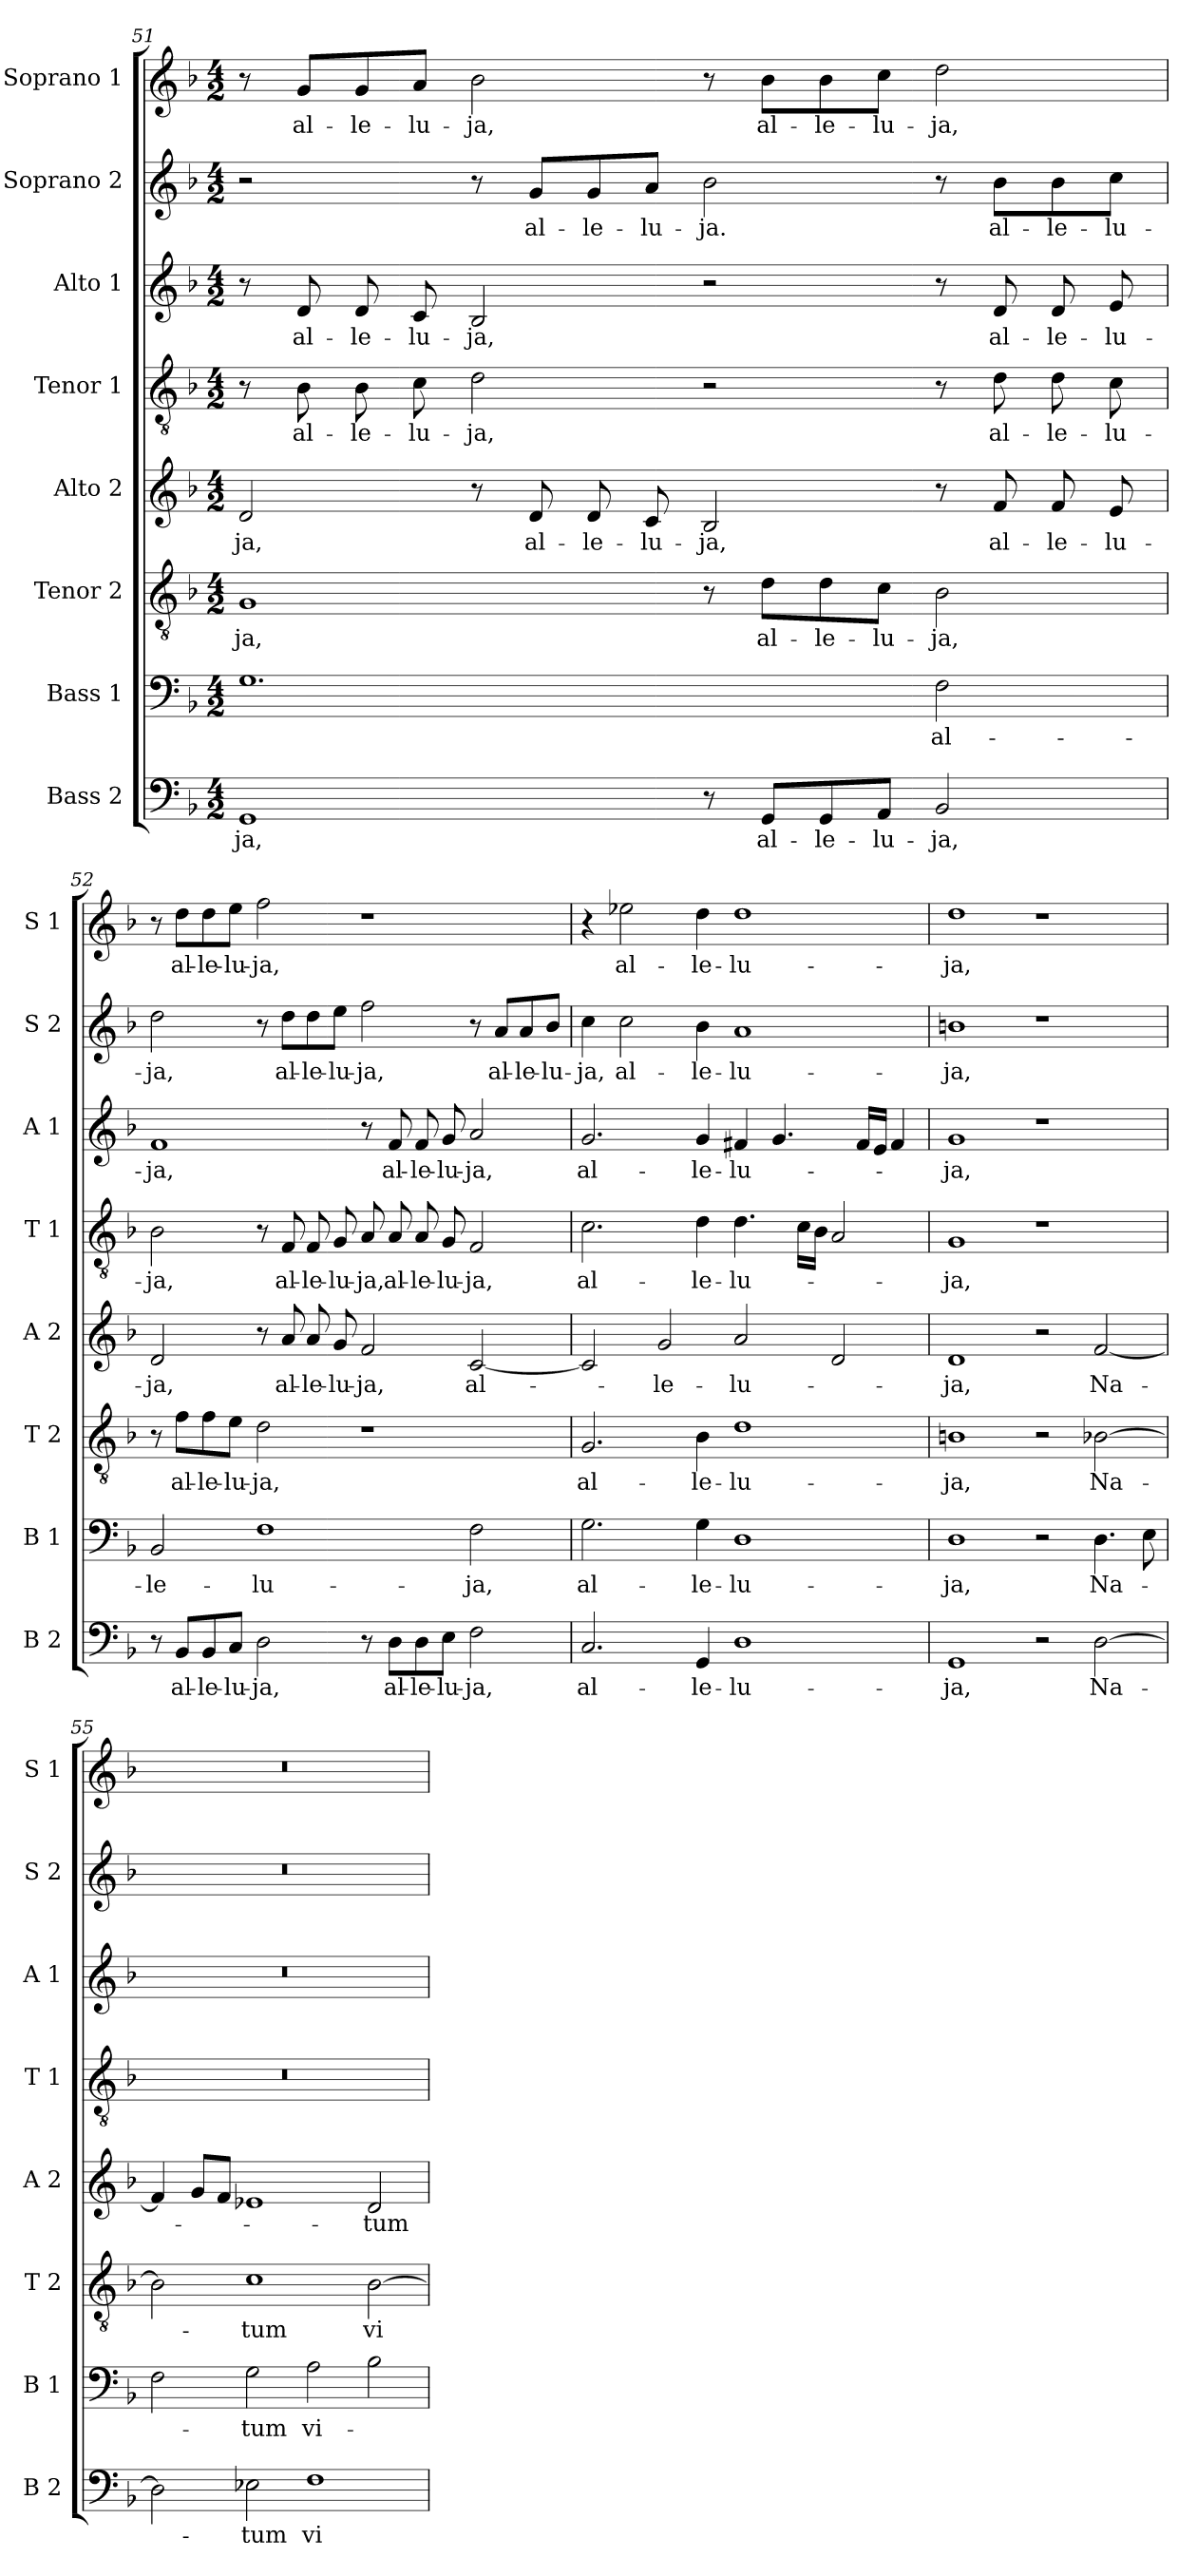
**kern	**text	**kern	**text	**kern	**text	**kern	**text	**kern	**text	**kern	**text	**kern	**text	**kern	**text
*part8	*part8	*part7	*part7	*part6	*part6	*part5	*part5	*part4	*part4	*part3	*part3	*part2	*part2	*part1	*part1
*staff8	*staff8	*staff7	*staff7	*staff6	*staff6	*staff5	*staff5	*staff4	*staff4	*staff3	*staff3	*staff2	*staff2	*staff1	*staff1
*I"Bass 2	*	*I"Bass 1	*	*I"Tenor 2	*	*I"Alto 2	*	*I"Tenor 1	*	*I"Alto 1	*	*I"Soprano 2	*	*I"Soprano 1	*
*I'B 2	*	*I'B 1	*	*I'T 2	*	*I'A 2	*	*I'T 1	*	*I'A 1	*	*I'S 2	*	*I'S 1	*
*clefF4	*	*clefF4	*	*clefGv2	*	*clefG2	*	*clefGv2	*	*clefG2	*	*clefG2	*	*clefG2	*
*k[b-]	*	*k[b-]	*	*k[b-]	*	*k[b-]	*	*k[b-]	*	*k[b-]	*	*k[b-]	*	*k[b-]	*
*F:	*	*F:	*	*F:	*	*F:	*	*F:	*	*F:	*	*F:	*	*F:	*
*M4/2	*	*M4/2	*	*M4/2	*	*M4/2	*	*M4/2	*	*M4/2	*	*M4/2	*	*M4/2	*
=51	=51	=51	=51	=51	=51	=51	=51	=51	=51	=51	=51	=51	=51	=51	=51
!	!LO:LY:b	!	!	!	!LO:LY:b	!	!LO:LY:b	!	!	!	!	!	!	!	!
1GG	-ja,	1.G	.	1G	-ja,	2d/	-ja,	8r	.	8r	.	2r	.	8r	.
!	!	!	!	!	!	!	!	!	!LO:LY:b	!	!LO:LY:b	!	!	!	!LO:LY:b
.	.	.	.	.	.	.	.	8B-\	al-	8d/	al-	.	.	8g/L	al-
!	!	!	!	!	!	!	!	!	!LO:LY:b	!	!LO:LY:b	!	!	!	!LO:LY:b
.	.	.	.	.	.	.	.	8B-\	-le-	8d/	-le-	.	.	8g/	-le-
!	!	!	!	!	!	!	!	!	!LO:LY:b	!	!LO:LY:b	!	!	!	!LO:LY:b
.	.	.	.	.	.	.	.	8c\	-lu-	8c/	-lu-	.	.	8a/J	-lu-
!	!	!	!	!	!	!	!	!	!LO:LY:b	!	!LO:LY:b	!	!	!	!LO:LY:b
.	.	.	.	.	.	8r	.	2d\	-ja,	2B-/	-ja,	8r	.	2b-\	-ja,
!	!	!	!	!	!	!	!LO:LY:b	!	!	!	!	!	!LO:LY:b	!	!
.	.	.	.	.	.	8d/	al-	.	.	.	.	8g/L	al-	.	.
!	!	!	!	!	!	!	!LO:LY:b	!	!	!	!	!	!LO:LY:b	!	!
.	.	.	.	.	.	8d/	-le-	.	.	.	.	8g/	-le-	.	.
!	!	!	!	!	!	!	!LO:LY:b	!	!	!	!	!	!LO:LY:b	!	!
.	.	.	.	.	.	8c/	-lu-	.	.	.	.	8a/J	-lu-	.	.
!	!	!	!	!	!	!	!LO:LY:b	!	!	!	!	!	!LO:LY:b	!	!
8r	.	.	.	8r	.	2B-/	-ja,	2r	.	2r	.	2b-\	-ja.	8r	.
!	!LO:LY:b	!	!	!	!LO:LY:b	!	!	!	!	!	!	!	!	!	!LO:LY:b
8GG/L	al-	.	.	8d\L	al-	.	.	.	.	.	.	.	.	8b-\L	al-
!	!LO:LY:b	!	!	!	!LO:LY:b	!	!	!	!	!	!	!	!	!	!LO:LY:b
8GG/	-le-	.	.	8d\	-le-	.	.	.	.	.	.	.	.	8b-\	-le-
!	!LO:LY:b	!	!	!	!LO:LY:b	!	!	!	!	!	!	!	!	!	!LO:LY:b
8AA/J	-lu-	.	.	8c\J	-lu-	.	.	.	.	.	.	.	.	8cc\J	-lu-
!	!LO:LY:b	!	!LO:LY:b	!	!LO:LY:b	!	!	!	!	!	!	!	!	!	!LO:LY:b
2BB-/	-ja,	2F\	al-	2B-\	-ja,	8r	.	8r	.	8r	.	8r	.	2dd\	-ja,
!	!	!	!	!	!	!	!LO:LY:b	!	!LO:LY:b	!	!LO:LY:b	!	!LO:LY:b	!	!
.	.	.	.	.	.	8f/	al-	8d\	al-	8d/	al-	8b-\L	al-	.	.
!	!	!	!	!	!	!	!LO:LY:b	!	!LO:LY:b	!	!LO:LY:b	!	!LO:LY:b	!	!
.	.	.	.	.	.	8f/	-le-	8d\	-le-	8d/	-le-	8b-\	-le-	.	.
!	!	!	!	!	!	!	!LO:LY:b	!	!LO:LY:b	!	!LO:LY:b	!	!LO:LY:b	!	!
.	.	.	.	.	.	8e/	-lu-	8c\	-lu-	8e/	-lu-	8cc\J	-lu-	.	.
!!LO:LB:g=z
=52	=52	=52	=52	=52	=52	=52	=52	=52	=52	=52	=52	=52	=52	=52	=52
!	!	!	!LO:LY:b	!	!	!	!LO:LY:b	!	!LO:LY:b	!	!LO:LY:b	!	!LO:LY:b	!	!
8r	.	2BB-/	-le-	8r	.	2d/	-ja,	2B-\	-ja,	1f	-ja,	2dd\	-ja,	8r	.
!	!LO:LY:b	!	!	!	!LO:LY:b	!	!	!	!	!	!	!	!	!	!LO:LY:b
8BB-/L	al-	.	.	8f\L	al-	.	.	.	.	.	.	.	.	8dd\L	al-
!	!LO:LY:b	!	!	!	!LO:LY:b	!	!	!	!	!	!	!	!	!	!LO:LY:b
8BB-/	-le-	.	.	8f\	-le-	.	.	.	.	.	.	.	.	8dd\	-le-
!	!LO:LY:b	!	!	!	!LO:LY:b	!	!	!	!	!	!	!	!	!	!LO:LY:b
8C/J	-lu-	.	.	8e\J	-lu-	.	.	.	.	.	.	.	.	8ee\J	-lu-
!	!LO:LY:b	!	!LO:LY:b	!	!LO:LY:b	!	!	!	!	!	!	!	!	!	!LO:LY:b
2D\	-ja,	1F	-lu-	2d\	-ja,	8r	.	8r	.	.	.	8r	.	2ff\	-ja,
!	!	!	!	!	!	!	!LO:LY:b	!	!LO:LY:b	!	!	!	!LO:LY:b	!	!
.	.	.	.	.	.	8a/	al-	8F/	al-	.	.	8dd\L	al-	.	.
!	!	!	!	!	!	!	!LO:LY:b	!	!LO:LY:b	!	!	!	!LO:LY:b	!	!
.	.	.	.	.	.	8a/	-le-	8F/	-le-	.	.	8dd\	-le-	.	.
!	!	!	!	!	!	!	!LO:LY:b	!	!LO:LY:b	!	!	!	!LO:LY:b	!	!
.	.	.	.	.	.	8g/	-lu-	8G/	-lu-	.	.	8ee\J	-lu-	.	.
!	!	!	!	!	!	!	!LO:LY:b	!	!LO:LY:b	!	!	!	!LO:LY:b	!	!
8r	.	.	.	1r	.	2f/	-ja,	8A/	-ja,	8r	.	2ff\	-ja,	1r	.
!	!LO:LY:b	!	!	!	!	!	!	!	!LO:LY:b	!	!LO:LY:b	!	!	!	!
8D\L	al-	.	.	.	.	.	.	8A/	al-	8f/	al-	.	.	.	.
!	!LO:LY:b	!	!	!	!	!	!	!	!LO:LY:b	!	!LO:LY:b	!	!	!	!
8D\	-le-	.	.	.	.	.	.	8A/	-le-	8f/	-le-	.	.	.	.
!	!LO:LY:b	!	!	!	!	!	!	!	!LO:LY:b	!	!LO:LY:b	!	!	!	!
8E\J	-lu-	.	.	.	.	.	.	8G/	-lu-	8g/	-lu-	.	.	.	.
!	!LO:LY:b	!	!LO:LY:b	!	!	!	!LO:LY:b	!	!LO:LY:b	!	!LO:LY:b	!	!	!	!
2F\	-ja,	2F\	-ja,	.	.	[2c/	al-	2F/	-ja,	2a/	-ja,	8r	.	.	.
!	!	!	!	!	!	!	!	!	!	!	!	!	!LO:LY:b	!	!
.	.	.	.	.	.	.	.	.	.	.	.	8a/L	al-	.	.
!	!	!	!	!	!	!	!	!	!	!	!	!	!LO:LY:b	!	!
.	.	.	.	.	.	.	.	.	.	.	.	8a/	-le-	.	.
!	!	!	!	!	!	!	!	!	!	!	!	!	!LO:LY:b	!	!
.	.	.	.	.	.	.	.	.	.	.	.	8b-/J	-lu-	.	.
=53	=53	=53	=53	=53	=53	=53	=53	=53	=53	=53	=53	=53	=53	=53	=53
!	!LO:LY:b	!	!LO:LY:b	!	!LO:LY:b	!	!	!	!LO:LY:b	!	!LO:LY:b	!	!LO:LY:b	!	!
2.C/	al-	2.G\	al-	2.G/	al-	2c/]	.	2.c\	al-	2.g/	al-	4cc\	-ja,	4r	.
!	!	!	!	!	!	!	!	!	!	!	!	!	!LO:LY:b	!	!LO:LY:b
.	.	.	.	.	.	.	.	.	.	.	.	2cc\	al-	2ee-X\	al-
!	!	!	!	!	!	!	!LO:LY:b	!	!	!	!	!	!	!	!
.	.	.	.	.	.	2g/	-le-	.	.	.	.	.	.	.	.
!	!LO:LY:b	!	!LO:LY:b	!	!LO:LY:b	!	!	!	!LO:LY:b	!	!LO:LY:b	!	!LO:LY:b	!	!LO:LY:b
4GG/	-le-	4G\	-le-	4B-\	-le-	.	.	4d\	-le-	4g/	-le-	4b-\	-le-	4dd\	-le-
!	!LO:LY:b	!	!LO:LY:b	!	!LO:LY:b	!	!LO:LY:b	!	!LO:LY:b	!	!LO:LY:b	!	!LO:LY:b	!	!LO:LY:b
1D	-lu-	1D	-lu-	1d	-lu-	2a/	-lu-	4.d\	-lu-	4f#X/	-lu-	1a	-lu-	1dd	-lu-
.	.	.	.	.	.	.	.	.	.	4.g/	.	.	.	.	.
.	.	.	.	.	.	.	.	16c\LL	.	.	.	.	.	.	.
.	.	.	.	.	.	.	.	16B-\JJ	.	.	.	.	.	.	.
.	.	.	.	.	.	2d/	.	2A/	.	.	.	.	.	.	.
.	.	.	.	.	.	.	.	.	.	16f#/LL	.	.	.	.	.
.	.	.	.	.	.	.	.	.	.	16e/JJ	.	.	.	.	.
.	.	.	.	.	.	.	.	.	.	4f#/	.	.	.	.	.
=54	=54	=54	=54	=54	=54	=54	=54	=54	=54	=54	=54	=54	=54	=54	=54
!	!LO:LY:b	!	!LO:LY:b	!	!LO:LY:b	!	!LO:LY:b	!	!LO:LY:b	!	!LO:LY:b	!	!LO:LY:b	!	!LO:LY:b
1GG	-ja,	1D	-ja,	1Bn	-ja,	1d	-ja,	1G	-ja,	1g	-ja,	1bn	-ja,	1dd	-ja,
2r	.	2r	.	2r	.	2r	.	1r	.	1r	.	1r	.	1r	.
!	!LO:LY:b	!	!LO:LY:b	!	!LO:LY:b	!	!LO:LY:b	!	!	!	!	!	!	!	!
[2D\	Na-	4.D\	Na-	[2B-X\	Na-	[2f/	Na-	.	.	.	.	.	.	.	.
.	.	8E\	.	.	.	.	.	.	.	.	.	.	.	.	.
=55	=55	=55	=55	=55	=55	=55	=55	=55	=55	=55	=55	=55	=55	=55	=55
2D\]	.	2F\	.	2B-\]	.	4f/]	.	0r	.	0r	.	0r	.	0r	.
.	.	.	.	.	.	8g/L	.	.	.	.	.	.	.	.	.
.	.	.	.	.	.	8f/J	.	.	.	.	.	.	.	.	.
!	!LO:LY:b	!	!LO:LY:b	!	!LO:LY:b	!	!	!	!	!	!	!	!	!	!
2E-X\	-tum	2G\	-tum	1c	-tum	1e-X	.	.	.	.	.	.	.	.	.
!	!LO:LY:b	!	!LO:LY:b	!	!	!	!	!	!	!	!	!	!	!	!
1F	vi-	2A\	vi-	.	.	.	.	.	.	.	.	.	.	.	.
!	!	!	!	!	!LO:LY:b	!	!LO:LY:b	!	!	!	!	!	!	!	!
.	.	2B-\	.	[2B-\	vi-	2d/	-tum	.	.	.	.	.	.	.	.
=	=	=	=	=	=	=	=	=	=	=	=	=	=	=	=
*-	*-	*-	*-	*-	*-	*-	*-	*-	*-	*-	*-	*-	*-	*-	*-
